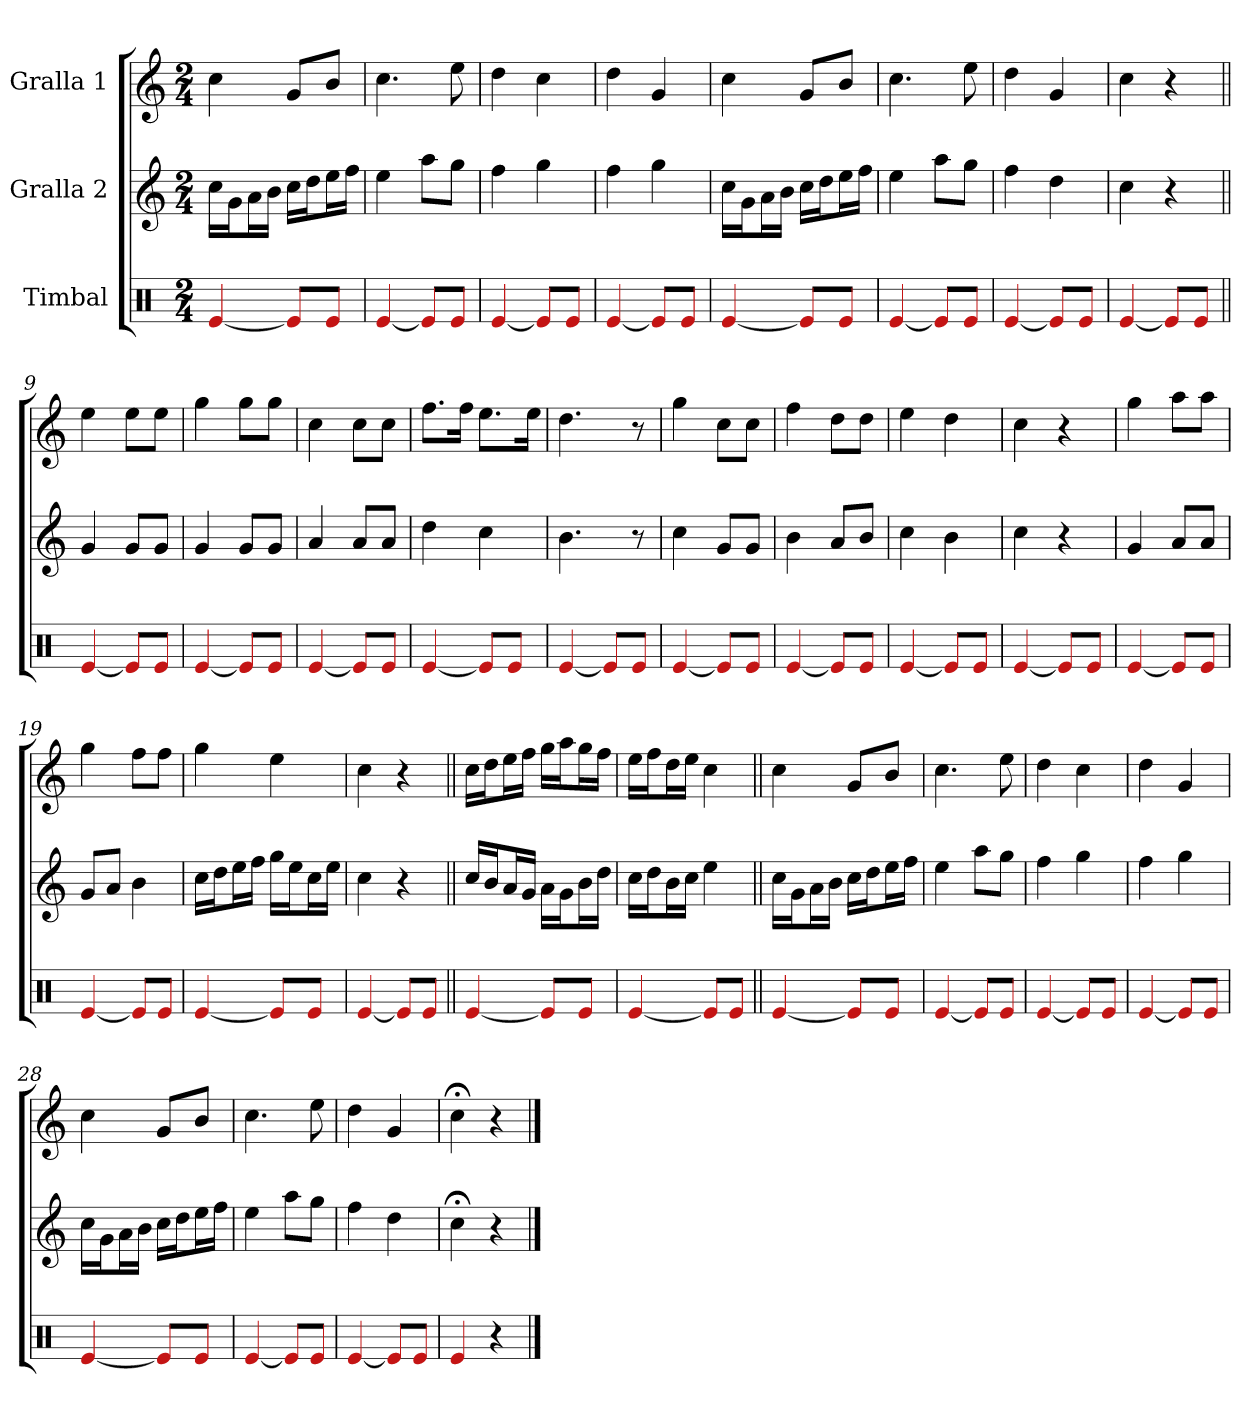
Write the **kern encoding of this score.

**kern	**kern	**kern
*part3	*part2	*part1
*staff3	*staff2	*staff1
*I"Timbal	*I"Gralla 2	*I"Gralla 1
*clefX	*clefG2	*clefG2
*k[]	*k[]	*k[]
*M2/4	*M2/4	*M2/4
=1	=1	=1
[4e	16cc\LL	4cc
.	16g\J	.
.	16a\L	.
.	16b\JJ	.
8e/L]	16cc\LL	8g/L
.	16dd\J	.
8e/J	16ee\L	8b/J
.	16ff\JJ	.
=2	=2	=2
[4e	4ee	4.cc
8e/L]	8aa\L	.
8e/J	8gg\J	8ee
=3	=3	=3
[4e	4ff	4dd
8e/L]	4gg	4cc
8e/J	.	.
=4	=4	=4
[4e	4ff	4dd
8e/L]	4gg	4g
8e/J	.	.
=5	=5	=5
[4e	16cc\LL	4cc
.	16g\J	.
.	16a\L	.
.	16b\JJ	.
8e/L]	16cc\LL	8g/L
.	16dd\J	.
8e/J	16ee\L	8b/J
.	16ff\JJ	.
=6	=6	=6
[4e	4ee	4.cc
8e/L]	8aa\L	.
8e/J	8gg\J	8ee
=7	=7	=7
[4e	4ff	4dd
8e/L]	4dd	4g
8e/J	.	.
=8	=8	=8
[4e	4cc	4cc
8e/L]	4r	4r
8e/J	.	.
=9||	=9||	=9||
[4e	4g	4ee
8e/L]	8g/L	8ee\L
8e/J	8g/J	8ee\J
=10	=10	=10
[4e	4g	4gg
8e/L]	8g/L	8gg\L
8e/J	8g/J	8gg\J
=11	=11	=11
[4e	4a	4cc
8e/L]	8a/L	8cc\L
8e/J	8a/J	8cc\J
=12	=12	=12
[4e	4dd	8.ff\L
.	.	16ff\Jk
8e/L]	4cc	8.ee\L
8e/J	.	.
.	.	16ee\Jk
=13	=13	=13
[4e	4.b	4.dd
8e/L]	.	.
8e/J	8r	8r
=14	=14	=14
[4e	4cc	4gg
8e/L]	8g/L	8cc\L
8e/J	8g/J	8cc\J
=15	=15	=15
[4e	4b	4ff
8e/L]	8a/L	8dd\L
8e/J	8b/J	8dd\J
=16	=16	=16
[4e	4cc	4ee
8e/L]	4b	4dd
8e/J	.	.
=17	=17	=17
[4e	4cc	4cc
8e/L]	4r	4r
8e/J	.	.
=18	=18	=18
[4e	4g	4gg
8e/L]	8a/L	8aa\L
8e/J	8a/J	8aa\J
=19	=19	=19
[4e	8g/L	4gg
.	8a/J	.
8e/L]	4b	8ff\L
8e/J	.	8ff\J
=20	=20	=20
[4e	16cc\LL	4gg
.	16dd\J	.
.	16ee\L	.
.	16ff\JJ	.
8e/L]	16gg\LL	4ee
.	16ee\J	.
8e/J	16cc\L	.
.	16ee\JJ	.
=21	=21	=21
[4e	4cc	4cc
8e/L]	4r	4r
8e/J	.	.
=22||	=22||	=22||
[4e	16cc/LL	16cc\LL
.	16b/J	16dd\J
.	16a/L	16ee\L
.	16g/JJ	16ff\JJ
8e/L]	16a\LL	16gg\LL
.	16g\J	16aa\J
8e/J	16b\L	16gg\L
.	16dd\JJ	16ff\JJ
=23	=23	=23
[4e	16cc\LL	16ee\LL
.	16dd\J	16ff\J
.	16b\L	16dd\L
.	16cc\JJ	16ee\JJ
8e/L]	4ee	4cc
8e/J	.	.
=24||	=24||	=24||
[4e	16cc\LL	4cc
.	16g\J	.
.	16a\L	.
.	16b\JJ	.
8e/L]	16cc\LL	8g/L
.	16dd\J	.
8e/J	16ee\L	8b/J
.	16ff\JJ	.
=25	=25	=25
[4e	4ee	4.cc
8e/L]	8aa\L	.
8e/J	8gg\J	8ee
=26	=26	=26
[4e	4ff	4dd
8e/L]	4gg	4cc
8e/J	.	.
=27	=27	=27
[4e	4ff	4dd
8e/L]	4gg	4g
8e/J	.	.
=28	=28	=28
[4e	16cc\LL	4cc
.	16g\J	.
.	16a\L	.
.	16b\JJ	.
8e/L]	16cc\LL	8g/L
.	16dd\J	.
8e/J	16ee\L	8b/J
.	16ff\JJ	.
=29	=29	=29
[4e	4ee	4.cc
8e/L]	8aa\L	.
8e/J	8gg\J	8ee
=30	=30	=30
[4e	4ff	4dd
8e/L]	4dd	4g
8e/J	.	.
=31	=31	=31
4e	4cc;	4cc;
4r	4r	4r
==	==	==
*-	*-	*-
